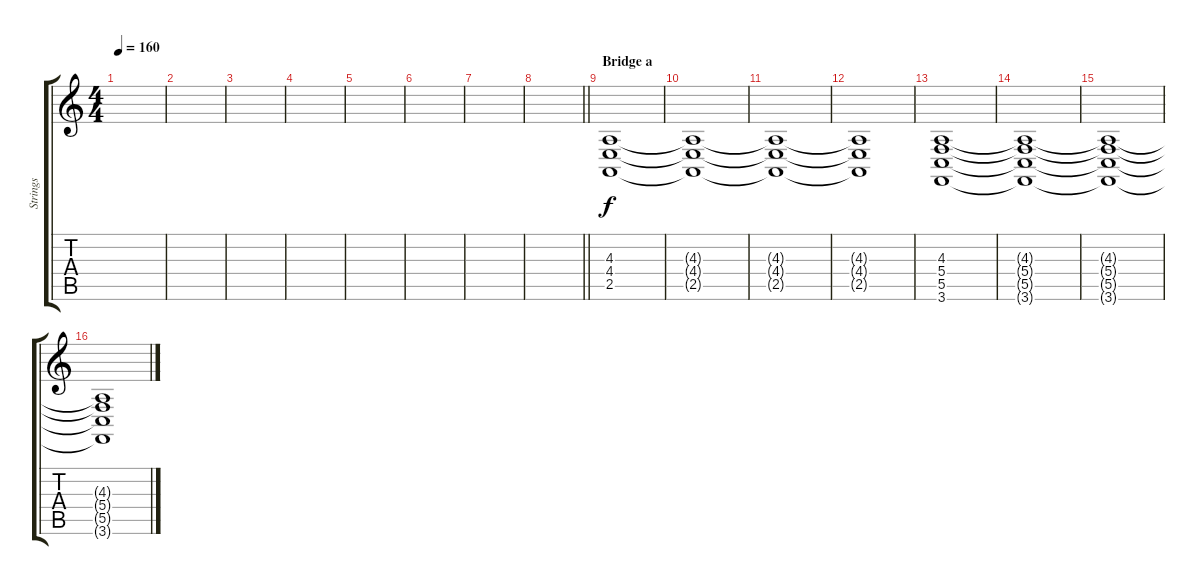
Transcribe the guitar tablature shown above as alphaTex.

\track ("Strings" "Strings") {instrument stringensemble2}
\staff {score tabs}
\tuning (D4 A3 F3 C3 G2 D2) {hide}
\ts (4 4)
\tempo 160
\clef g2
\ks c
|
|
|
|
|
|
|
\barLineRight lightlight
|
\section ("" "Bridge a")
(4.3 4.4 2.5).1 |
(4.3{t} 4.4{t} 2.5{t}).1 |
(4.3{t} 4.4{t} 2.5{t}).1 |
(4.3{t} 4.4{t} 2.5{t}).1 |
(4.3 5.4 5.5 3.6).1 |
(4.3{t} 5.4{t} 5.5{t} 3.6{t}).1 |
(4.3{t} 5.4{t} 5.5{t} 3.6{t}).1 |
(4.3{t} 5.4{t} 5.5{t} 3.6{t}).1
